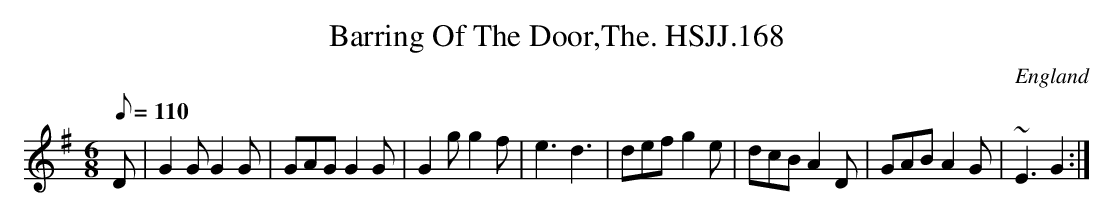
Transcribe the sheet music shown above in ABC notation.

X:1
T:Barring Of The Door,The. HSJJ.168
M:6/8
L:1/8
Q:110
O:England
K:G
D|G2GG2G|GAGG2G|G2gg2f|e3d3|defg2e|dcBA2D|GABA2G|~E3G2:|]
